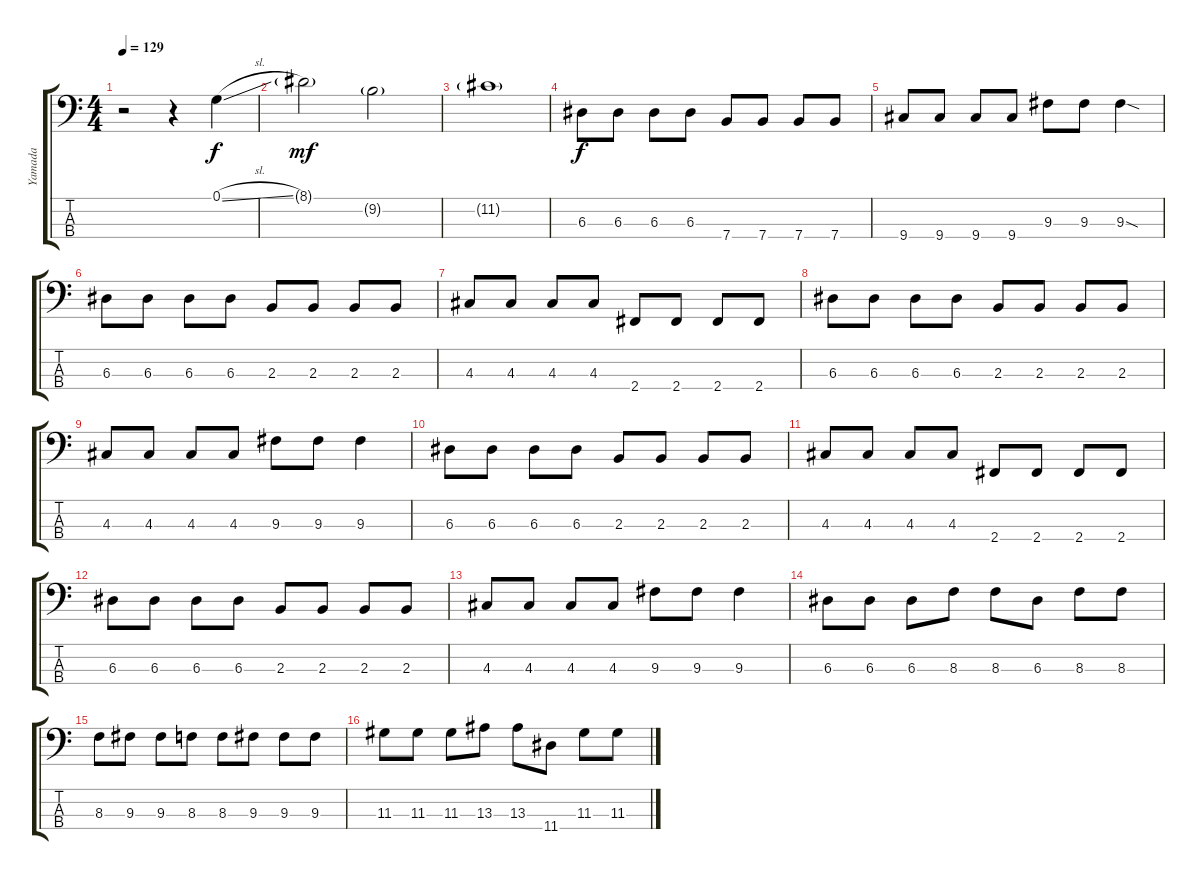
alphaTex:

\track ("Yamada" "Yamada") {instrument electricbasspick}
\staff {score tabs}
\tuning (G2 D2 A1 E1) {hide}
\ts (4 4)
\tempo 129
\clef f4
\ks c
r.2{dy f} r.4 0.1{sl}.4 |
8.1{g}.2{dy mf} 9.2{g}.2 |
11.2{g}.1 |
6.3.8{dy f} 6.3.8 6.3.8 6.3.8 7.4.8 7.4.8 7.4.8 7.4.8 |
9.4.8 9.4.8 9.4.8 9.4.8 9.3.8 9.3.8 9.3{sod}.4 |
6.3.8 6.3.8 6.3.8 6.3.8 2.3.8 2.3.8 2.3.8 2.3.8 |
4.3.8 4.3.8 4.3.8 4.3.8 2.4.8 2.4.8 2.4.8 2.4.8 |
6.3.8 6.3.8 6.3.8 6.3.8 2.3.8 2.3.8 2.3.8 2.3.8 |
4.3.8 4.3.8 4.3.8 4.3.8 9.3.8 9.3.8 9.3.4 |
6.3.8 6.3.8 6.3.8 6.3.8 2.3.8 2.3.8 2.3.8 2.3.8 |
4.3.8 4.3.8 4.3.8 4.3.8 2.4.8 2.4.8 2.4.8 2.4.8 |
6.3.8 6.3.8 6.3.8 6.3.8 2.3.8 2.3.8 2.3.8 2.3.8 |
4.3.8 4.3.8 4.3.8 4.3.8 9.3.8 9.3.8 9.3.4 |
6.3.8 6.3.8 6.3.8 8.3.8 8.3.8 6.3.8 8.3.8 8.3.8 |
8.3.8 9.3.8 9.3.8 8.3.8 8.3.8 9.3.8 9.3.8 9.3.8 |
11.3.8 11.3.8 11.3.8 13.3.8 13.3.8 11.4.8 11.3.8 11.3.8
